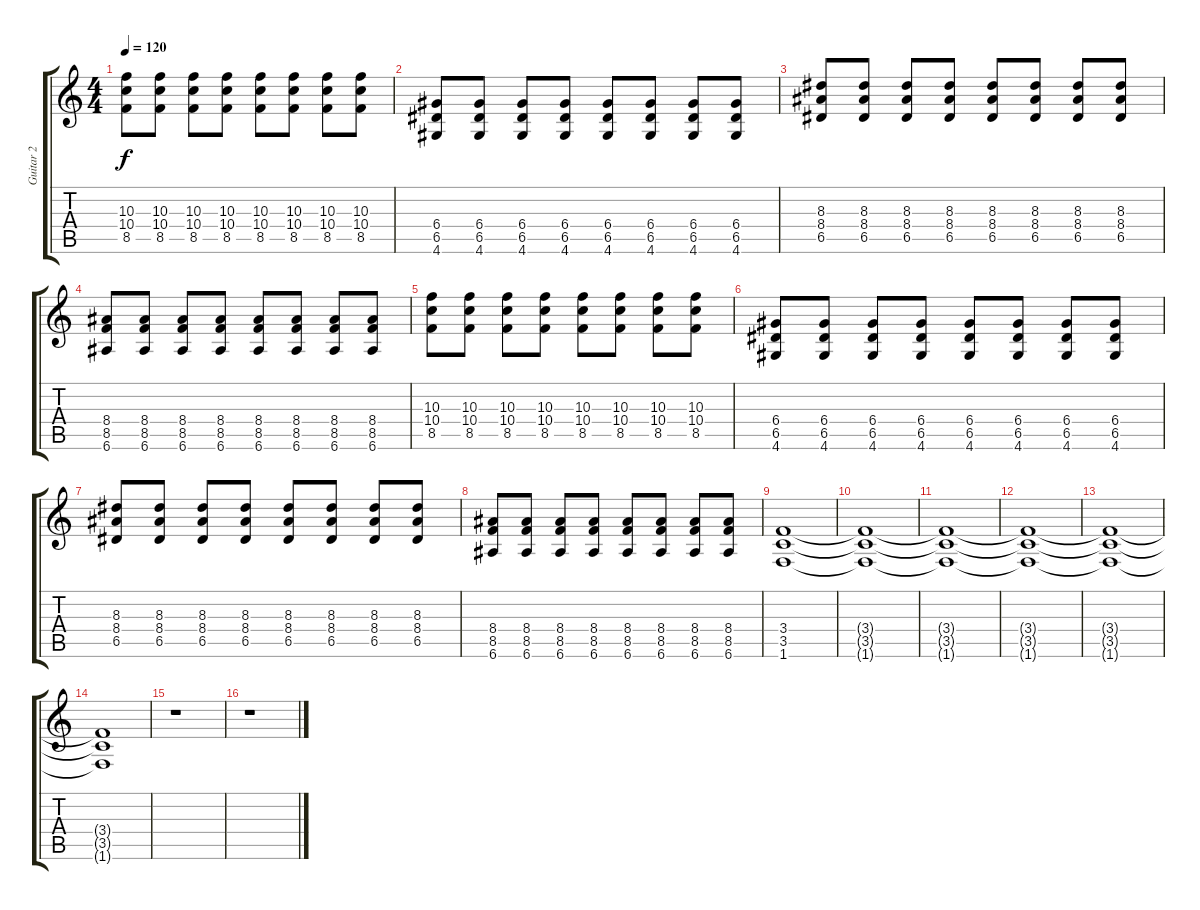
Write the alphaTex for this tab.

\track ("Guitar 2" "Guitar 2") {instrument distortionguitar}
\staff {score tabs}
\tuning (E4 B3 G3 D3 A2 E2) {hide}
\ts (4 4)
\tempo 120
\clef g2
\ks c
(10.3 10.4 8.5).8{dy f} (10.3 10.4 8.5).8 (10.3 10.4 8.5).8 (10.3 10.4 8.5).8 (10.3 10.4 8.5).8 (10.3 10.4 8.5).8 (10.3 10.4 8.5).8 (10.3 10.4 8.5).8 |
(6.4 6.5 4.6).8 (6.4 6.5 4.6).8 (6.4 6.5 4.6).8 (6.4 6.5 4.6).8 (6.4 6.5 4.6).8 (6.4 6.5 4.6).8 (6.4 6.5 4.6).8 (6.4 6.5 4.6).8 |
(8.3 8.4 6.5).8 (8.3 8.4 6.5).8 (8.3 8.4 6.5).8 (8.3 8.4 6.5).8 (8.3 8.4 6.5).8 (8.3 8.4 6.5).8 (8.3 8.4 6.5).8 (8.3 8.4 6.5).8 |
(8.4 8.5 6.6).8 (8.4 8.5 6.6).8 (8.4 8.5 6.6).8 (8.4 8.5 6.6).8 (8.4 8.5 6.6).8 (8.4 8.5 6.6).8 (8.4 8.5 6.6).8 (8.4 8.5 6.6).8 |
(10.3 10.4 8.5).8 (10.3 10.4 8.5).8 (10.3 10.4 8.5).8 (10.3 10.4 8.5).8 (10.3 10.4 8.5).8 (10.3 10.4 8.5).8 (10.3 10.4 8.5).8 (10.3 10.4 8.5).8 |
(6.4 6.5 4.6).8 (6.4 6.5 4.6).8 (6.4 6.5 4.6).8 (6.4 6.5 4.6).8 (6.4 6.5 4.6).8 (6.4 6.5 4.6).8 (6.4 6.5 4.6).8 (6.4 6.5 4.6).8 |
(8.3 8.4 6.5).8 (8.3 8.4 6.5).8 (8.3 8.4 6.5).8 (8.3 8.4 6.5).8 (8.3 8.4 6.5).8 (8.3 8.4 6.5).8 (8.3 8.4 6.5).8 (8.3 8.4 6.5).8 |
(8.4 8.5 6.6).8 (8.4 8.5 6.6).8 (8.4 8.5 6.6).8 (8.4 8.5 6.6).8 (8.4 8.5 6.6).8 (8.4 8.5 6.6).8 (8.4 8.5 6.6).8 (8.4 8.5 6.6).8 |
(3.4 3.5 1.6).1 |
(3.4{t} 3.5{t} 1.6{t}).1 |
(3.4{t} 3.5{t} 1.6{t}).1{volume 14} |
(3.4{t} 3.5{t} 1.6{t}).1{volume 10} |
(3.4{t} 3.5{t} 1.6{t}).1{volume 8} |
(3.4{t} 3.5{t} 1.6{t}).1{volume 6} |
r.1 |
r.1
